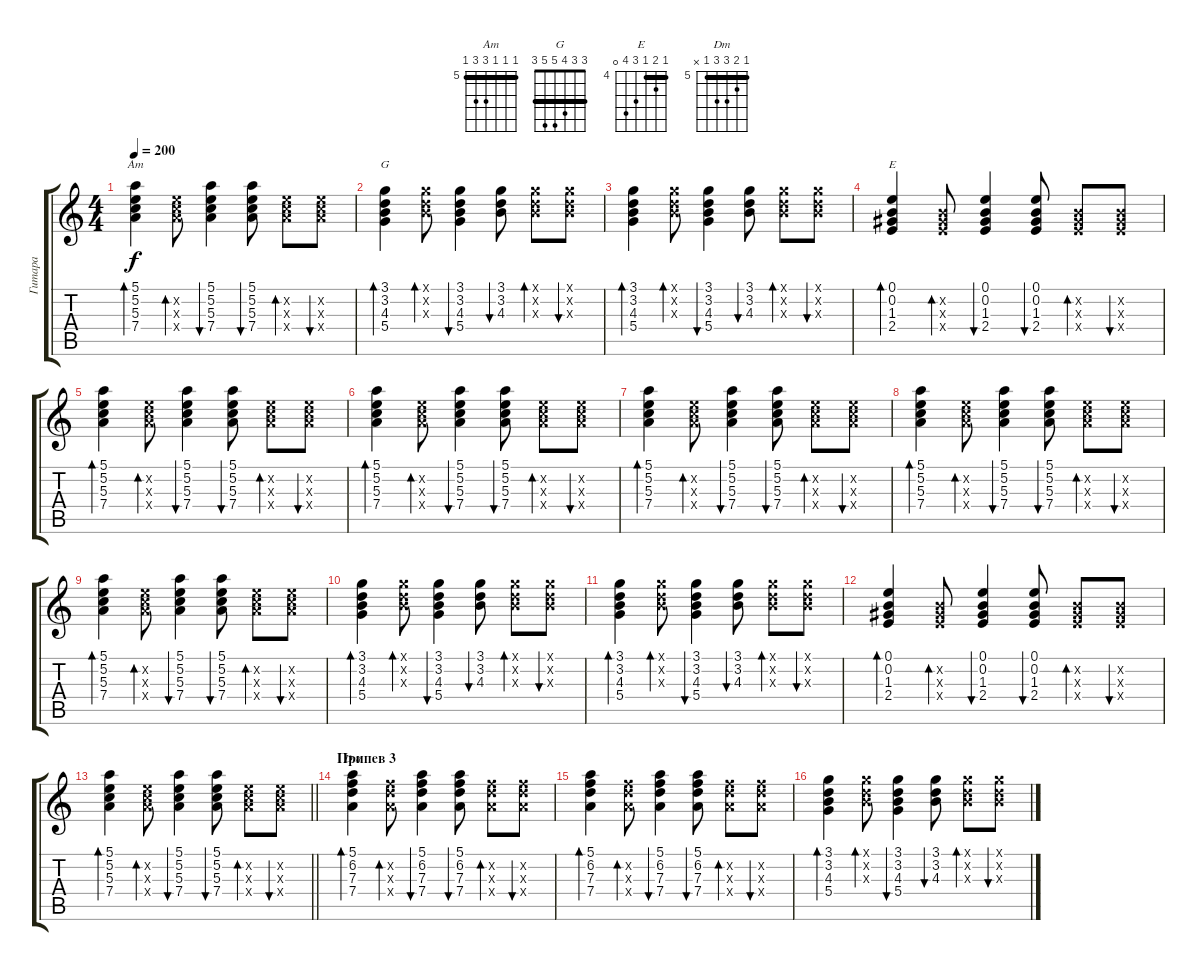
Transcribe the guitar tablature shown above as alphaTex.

\track ("Гитара" "Гитара") {instrument acousticguitarsteel}
\staff {score tabs}
\tuning (E4 B3 G3 D3 A2 E2) {hide}
\chord ("Am" 5 5 5 7 7 5) {firstfret 5 barre 5}
\chord ("G" 3 3 4 5 5 3) {barre 3}
\chord ("E" 4 5 4 6 7 0) {firstfret 4 barre 4}
\chord ("Dm" 5 6 7 7 5 x) {firstfret 5 barre 5}
\ts (4 4)
\tempo 200
\clef g2
\ks c
(5.1 5.2 5.3 7.4).4{bd 60 ch "Am" dy f} (5.2{x} 5.3{x} 7.4{x}).8{bd 60} (5.1 5.2 5.3 7.4).4{bu 60} (5.1 5.2 5.3 7.4).8{bu 60} (5.2{x} 5.3{x} 7.4{x}).8{bd 60} (5.2{x} 5.3{x} 7.4{x}).8{bu 60} |
(3.1 3.2 4.3 5.4).4{bd 60 ch "G"} (3.1{x} 3.2{x} 4.3{x}).8{bd 60} (3.1 3.2 4.3 5.4).4{bu 60} (3.1 3.2 4.3).8{bu 60} (3.1{x} 3.2{x} 4.3{x}).8{bd 60} (3.1{x} 3.2{x} 4.3{x}).8{bu 60} |
(3.1 3.2 4.3 5.4).4{bd 60} (3.1{x} 3.2{x} 4.3{x}).8{bd 60} (3.1 3.2 4.3 5.4).4{bu 60} (3.1 3.2 4.3).8{bu 60} (3.1{x} 3.2{x} 4.3{x}).8{bd 60} (3.1{x} 3.2{x} 4.3{x}).8{bu 60} |
(0.1 0.2 1.3 2.4).4{bd 60 ch "E"} (0.2{x} 1.3{x} 2.4{x}).8{bd 60} (0.1 0.2 1.3 2.4).4{bu 60} (0.1 0.2 1.3 2.4).8{bu 60} (0.2{x} 1.3{x} 2.4{x}).8{bd 60} (0.2{x} 1.3{x} 2.4{x}).8{bu 60} |
(5.1 5.2 5.3 7.4).4{bd 60} (5.2{x} 5.3{x} 7.4{x}).8{bd 60} (5.1 5.2 5.3 7.4).4{bu 60} (5.1 5.2 5.3 7.4).8{bu 60} (5.2{x} 5.3{x} 7.4{x}).8{bd 60} (5.2{x} 5.3{x} 7.4{x}).8{bu 60} |
(5.1 5.2 5.3 7.4).4{bd 60} (5.2{x} 5.3{x} 7.4{x}).8{bd 60} (5.1 5.2 5.3 7.4).4{bu 60} (5.1 5.2 5.3 7.4).8{bu 60} (5.2{x} 5.3{x} 7.4{x}).8{bd 60} (5.2{x} 5.3{x} 7.4{x}).8{bu 60} |
(5.1 5.2 5.3 7.4).4{bd 60} (5.2{x} 5.3{x} 7.4{x}).8{bd 60} (5.1 5.2 5.3 7.4).4{bu 60} (5.1 5.2 5.3 7.4).8{bu 60} (5.2{x} 5.3{x} 7.4{x}).8{bd 60} (5.2{x} 5.3{x} 7.4{x}).8{bu 60} |
(5.1 5.2 5.3 7.4).4{bd 60} (5.2{x} 5.3{x} 7.4{x}).8{bd 60} (5.1 5.2 5.3 7.4).4{bu 60} (5.1 5.2 5.3 7.4).8{bu 60} (5.2{x} 5.3{x} 7.4{x}).8{bd 60} (5.2{x} 5.3{x} 7.4{x}).8{bu 60} |
(5.1 5.2 5.3 7.4).4{bd 60} (5.2{x} 5.3{x} 7.4{x}).8{bd 60} (5.1 5.2 5.3 7.4).4{bu 60} (5.1 5.2 5.3 7.4).8{bu 60} (5.2{x} 5.3{x} 7.4{x}).8{bd 60} (5.2{x} 5.3{x} 7.4{x}).8{bu 60} |
(3.1 3.2 4.3 5.4).4{bd 60} (3.1{x} 3.2{x} 4.3{x}).8{bd 60} (3.1 3.2 4.3 5.4).4{bu 60} (3.1 3.2 4.3).8{bu 60} (3.1{x} 3.2{x} 4.3{x}).8{bd 60} (3.1{x} 3.2{x} 4.3{x}).8{bu 60} |
(3.1 3.2 4.3 5.4).4{bd 60} (3.1{x} 3.2{x} 4.3{x}).8{bd 60} (3.1 3.2 4.3 5.4).4{bu 60} (3.1 3.2 4.3).8{bu 60} (3.1{x} 3.2{x} 4.3{x}).8{bd 60} (3.1{x} 3.2{x} 4.3{x}).8{bu 60} |
(0.1 0.2 1.3 2.4).4{bd 60} (0.2{x} 1.3{x} 2.4{x}).8{bd 60} (0.1 0.2 1.3 2.4).4{bu 60} (0.1 0.2 1.3 2.4).8{bu 60} (0.2{x} 1.3{x} 2.4{x}).8{bd 60} (0.2{x} 1.3{x} 2.4{x}).8{bu 60} |
\barLineRight lightlight
(5.1 5.2 5.3 7.4).4{bd 60} (5.2{x} 5.3{x} 7.4{x}).8{bd 60} (5.1 5.2 5.3 7.4).4{bu 60} (5.1 5.2 5.3 7.4).8{bu 60} (5.2{x} 5.3{x} 7.4{x}).8{bd 60} (5.2{x} 5.3{x} 7.4{x}).8{bu 60} |
\section ("" "Припев 3")
(5.1 6.2 7.3 7.4).4{bd 60 ch "Dm"} (6.2{x} 7.3{x} 7.4{x}).8{bd 60} (5.1 6.2 7.3 7.4).4{bu 60} (5.1 6.2 7.3 7.4).8{bu 60} (6.2{x} 7.3{x} 7.4{x}).8{bd 60} (6.2{x} 7.3{x} 7.4{x}).8{bu 60} |
(5.1 6.2 7.3 7.4).4{bd 60} (6.2{x} 7.3{x} 7.4{x}).8{bd 60} (5.1 6.2 7.3 7.4).4{bu 60} (5.1 6.2 7.3 7.4).8{bu 60} (6.2{x} 7.3{x} 7.4{x}).8{bd 60} (6.2{x} 7.3{x} 7.4{x}).8{bu 60} |
(3.1 3.2 4.3 5.4).4{bd 60} (3.1{x} 3.2{x} 4.3{x}).8{bd 60} (3.1 3.2 4.3 5.4).4{bu 60} (3.1 3.2 4.3).8{bu 60} (3.1{x} 3.2{x} 4.3{x}).8{bd 60} (3.1{x} 3.2{x} 4.3{x}).8{bu 60}
